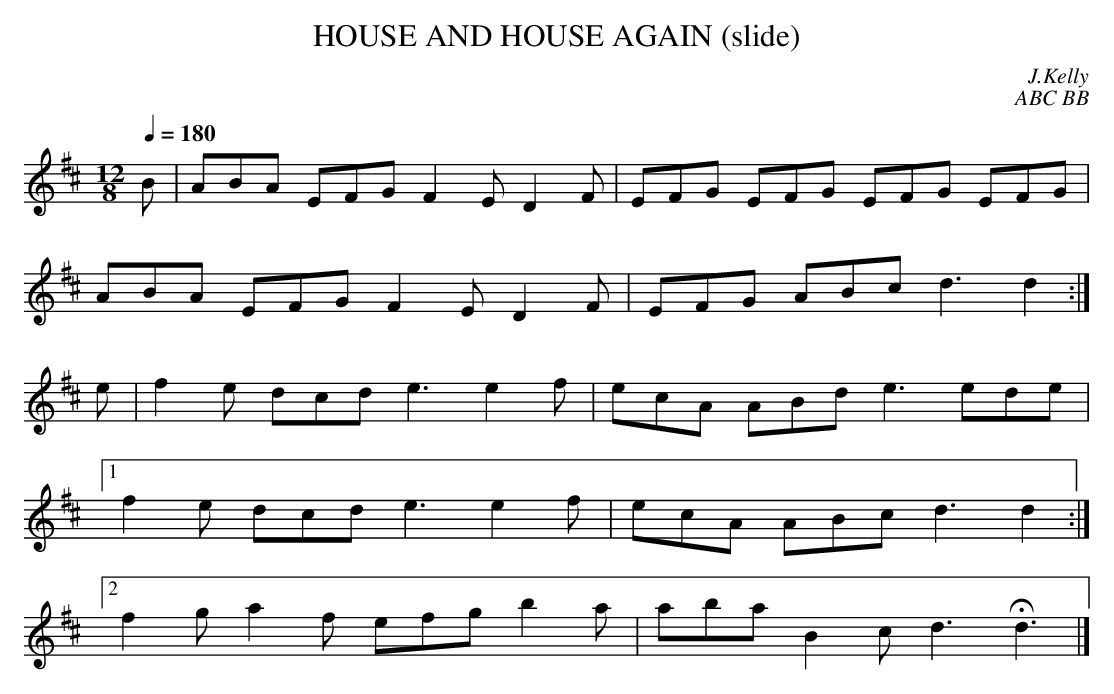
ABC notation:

X:1
T:HOUSE AND HOUSE AGAIN (slide)
C:J.Kelly
C:ABC BB
M:12/8
L:1/8
Q:1/4=180
K:D
B|ABA EFG F2E D2F|EFG EFG EFG EFG|
ABA EFG F2E D2F|EFG ABc d3 d2:|
e|f2e dcd e3 e2f|ecA ABd e3 ede|
[1 f2e dcd e3 e2f|ecA ABc d3 d2:|
[2 f2g a2f efg b2a|aba B2c d3 Hd3|]
